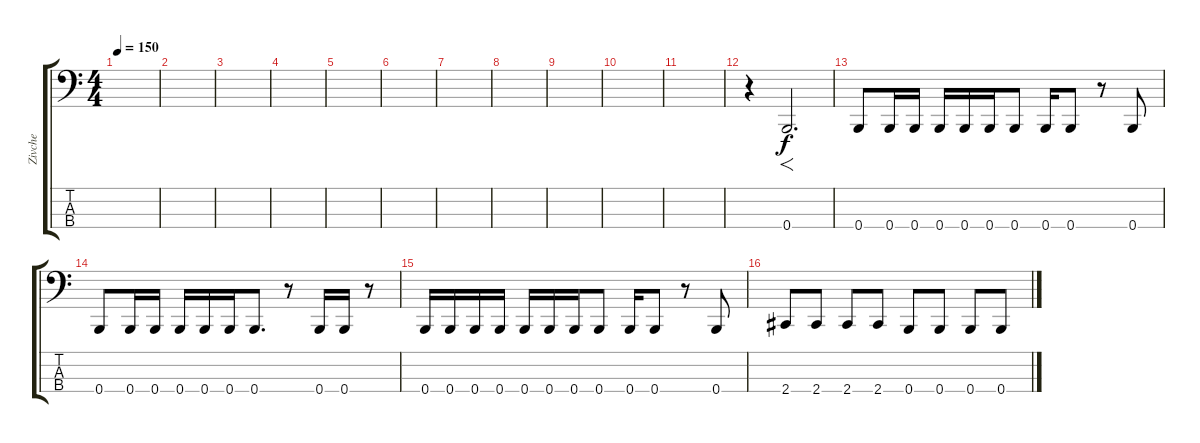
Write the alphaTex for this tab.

\track ("Zivche" "Zivche") {instrument electricbasspick}
\staff {score tabs}
\tuning (E2 B1 Gb1 B0) {hide}
\ts (4 4)
\tempo 150
\clef f4
\ks c
|
|
|
|
|
|
|
|
|
|
|
r.4 0.4.2{f d} |
0.4.8{dy f} 0.4.16 0.4.16 0.4.16 0.4.16 0.4.16 0.4.8 0.4.16 0.4.8 r.8 0.4.8 |
0.4.8 0.4.16 0.4.16 0.4.16 0.4.16 0.4.16 0.4.8{d} r.8 0.4.16 0.4.16 r.8 |
0.4.16 0.4.16 0.4.16 0.4.16 0.4.16 0.4.16 0.4.16 0.4.8 0.4.16 0.4.8 r.8 0.4.8 |
2.4.8 2.4.8 2.4.8 2.4.8 0.4.8 0.4.8 0.4.8 0.4.8
